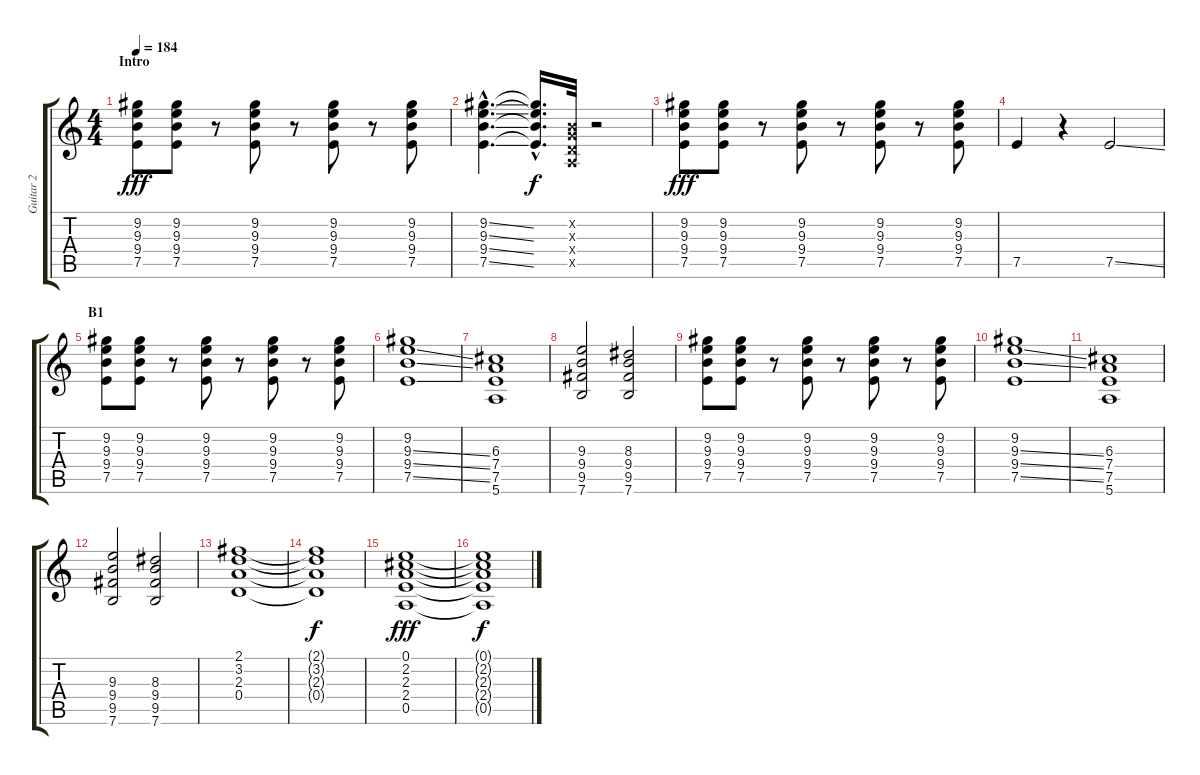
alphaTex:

\track ("Guitar 2" "Guitar 2") {instrument distortionguitar}
\staff {score tabs}
\tuning (E4 B3 G3 D3 A2 E2) {hide}
\ts (4 4)
\section ("" "Intro")
\tempo 184
\clef g2
\ks c
(9.2 9.3 9.4 7.5).8{dy fff instrument distortionguitar} (9.2 9.3 9.4 7.5).8 r.8 (9.2 9.3 9.4 7.5).8 r.8 (9.2 9.3 9.4 7.5).8 r.8 (9.2 9.3 9.4 7.5).8 |
(9.2{ss hac} 9.3{ss hac} 9.4{ss hac} 7.5{ss hac}).4{d} (9.2{hac t} 9.3{hac t} 9.4{hac t} 7.5{hac t}).16{d dy f} (0.2{x} 0.3{x} 0.4{x} 0.5{x}).32 r.2 |
(9.2 9.3 9.4 7.5).8{dy fff} (9.2 9.3 9.4 7.5).8 r.8 (9.2 9.3 9.4 7.5).8 r.8 (9.2 9.3 9.4 7.5).8 r.8 (9.2 9.3 9.4 7.5).8 |
7.5.4 r.4 7.5{ss}.2 |
\section ("" "B1")
(9.2 9.3 9.4 7.5).8 (9.2 9.3 9.4 7.5).8 r.8 (9.2 9.3 9.4 7.5).8 r.8 (9.2 9.3 9.4 7.5).8 r.8 (9.2 9.3 9.4 7.5).8 |
(9.2 9.3{ss} 9.4{ss} 7.5{ss}).1 |
(6.3 7.4 7.5 5.6).1 |
(9.3 9.4 9.5 7.6).2 (8.3 9.4 9.5 7.6).2 |
(9.2 9.3 9.4 7.5).8 (9.2 9.3 9.4 7.5).8 r.8 (9.2 9.3 9.4 7.5).8 r.8 (9.2 9.3 9.4 7.5).8 r.8 (9.2 9.3 9.4 7.5).8 |
(9.2 9.3{ss} 9.4{ss} 7.5{ss}).1 |
(6.3 7.4 7.5 5.6).1 |
(9.3 9.4 9.5 7.6).2 (8.3 9.4 9.5 7.6).2 |
(2.1 3.2 2.3 0.4).1 |
(2.1{t} 3.2{t} 2.3{t} 0.4{t}).1{dy f} |
(0.1 2.2 2.3 2.4 0.5).1{dy fff} |
(0.1{t} 2.2{t} 2.3{t} 2.4{t} 0.5{t}).1{dy f}
